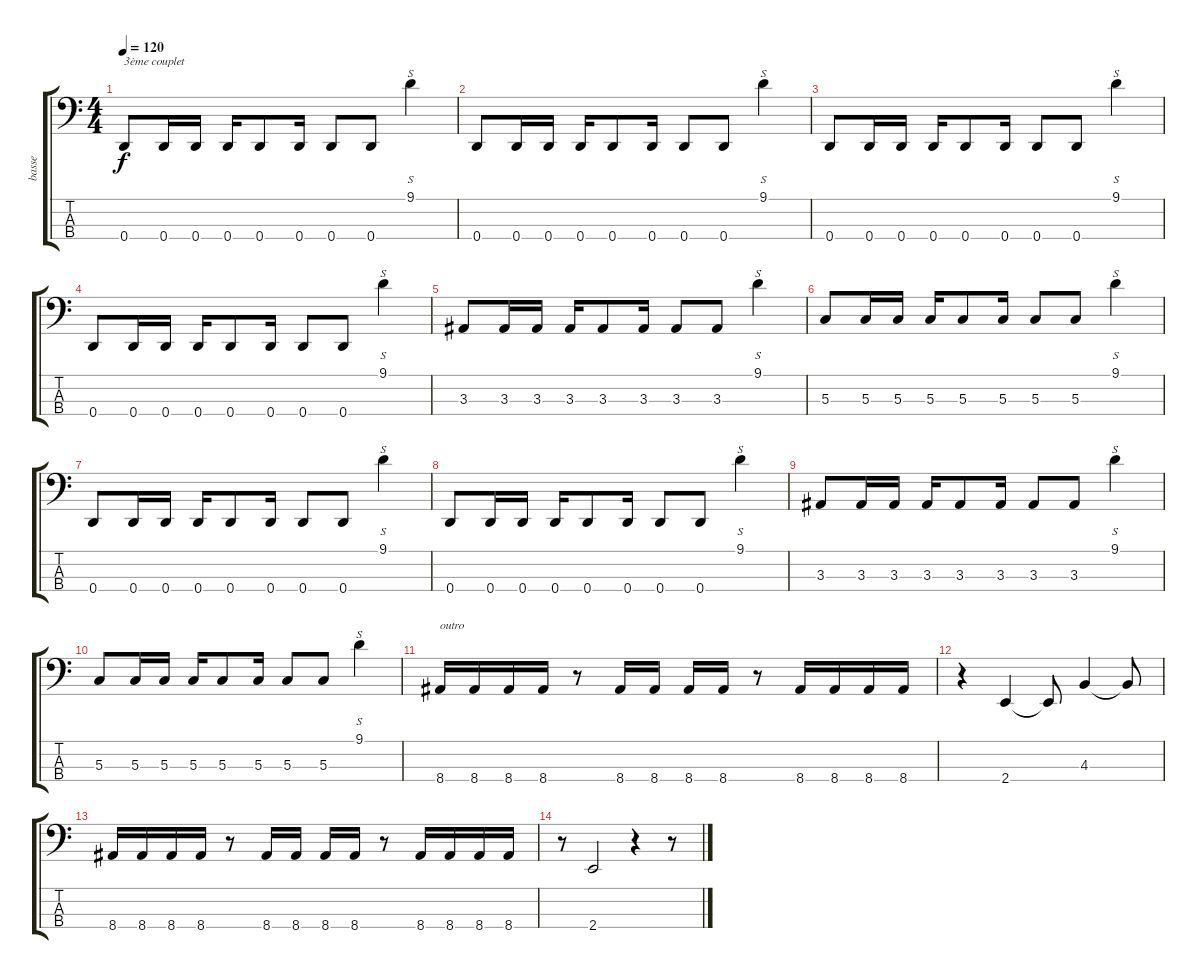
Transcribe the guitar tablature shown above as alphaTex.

\track ("basse" "basse") {instrument electricbasspick}
\staff {score tabs}
\tuning (F2 C2 G1 D1) {hide}
\ts (4 4)
\tempo 120
\clef f4
\ks c
0.4.8{txt "3ème couplet" dy f} 0.4.16 0.4.16 0.4.16 0.4.8 0.4.16 0.4.8 0.4.8 9.1.4{s} |
0.4.8 0.4.16 0.4.16 0.4.16 0.4.8 0.4.16 0.4.8 0.4.8 9.1.4{s} |
0.4.8 0.4.16 0.4.16 0.4.16 0.4.8 0.4.16 0.4.8 0.4.8 9.1.4{s} |
0.4.8 0.4.16 0.4.16 0.4.16 0.4.8 0.4.16 0.4.8 0.4.8 9.1.4{s} |
3.3.8 3.3.16 3.3.16 3.3.16 3.3.8 3.3.16 3.3.8 3.3.8 9.1.4{s} |
5.3.8 5.3.16 5.3.16 5.3.16 5.3.8 5.3.16 5.3.8 5.3.8 9.1.4{s} |
0.4.8 0.4.16 0.4.16 0.4.16 0.4.8 0.4.16 0.4.8 0.4.8 9.1.4{s} |
0.4.8 0.4.16 0.4.16 0.4.16 0.4.8 0.4.16 0.4.8 0.4.8 9.1.4{s} |
3.3.8 3.3.16 3.3.16 3.3.16 3.3.8 3.3.16 3.3.8 3.3.8 9.1.4{s} |
5.3.8 5.3.16 5.3.16 5.3.16 5.3.8 5.3.16 5.3.8 5.3.8 9.1.4{s} |
8.4.16{txt "outro"} 8.4.16 8.4.16 8.4.16 r.8 8.4.16 8.4.16 8.4.16 8.4.16 r.8 8.4.16 8.4.16 8.4.16 8.4.16 |
r.4 2.4.4 2.4{t}.8 4.3.4 4.3{t}.8 |
8.4.16 8.4.16 8.4.16 8.4.16 r.8 8.4.16 8.4.16 8.4.16 8.4.16 r.8 8.4.16 8.4.16 8.4.16 8.4.16 |
r.8 2.4.2 r.4 r.8
